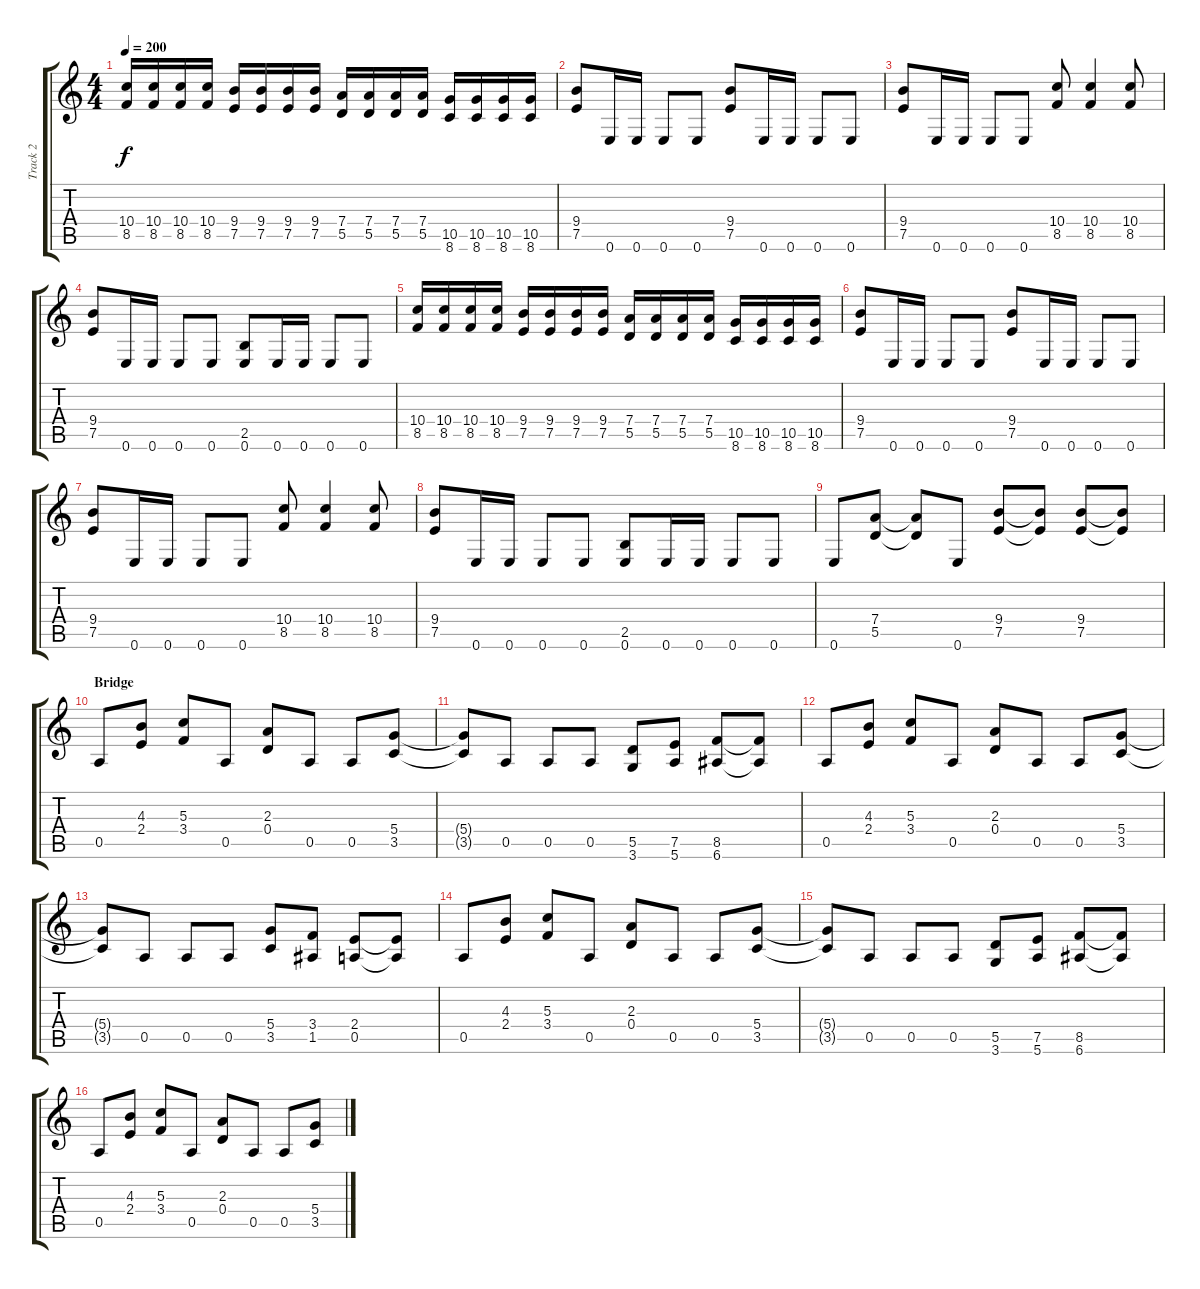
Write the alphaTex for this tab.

\track ("Track 2" "Track 2") {instrument distortionguitar}
\staff {score tabs}
\tuning (E4 B3 G3 D3 A2 E2) {hide}
\ts (4 4)
\tempo 200
\clef g2
\ks c
(10.4 8.5).16{dy f} (10.4 8.5).16 (10.4 8.5).16 (10.4 8.5).16 (9.4 7.5).16 (9.4 7.5).16 (9.4 7.5).16 (9.4 7.5).16 (7.4 5.5).16 (7.4 5.5).16 (7.4 5.5).16 (7.4 5.5).16 (10.5 8.6).16 (10.5 8.6).16 (10.5 8.6).16 (10.5 8.6).16 |
(9.4 7.5).8 0.6.16 0.6.16 0.6.8 0.6.8 (9.4 7.5).8 0.6.16 0.6.16 0.6.8 0.6.8 |
(9.4 7.5).8 0.6.16 0.6.16 0.6.8 0.6.8 (10.4 8.5).8 (10.4 8.5).4 (10.4 8.5).8 |
(9.4 7.5).8 0.6.16 0.6.16 0.6.8 0.6.8 (2.5 0.6).8 0.6.16 0.6.16 0.6.8 0.6.8 |
(10.4 8.5).16 (10.4 8.5).16 (10.4 8.5).16 (10.4 8.5).16 (9.4 7.5).16 (9.4 7.5).16 (9.4 7.5).16 (9.4 7.5).16 (7.4 5.5).16 (7.4 5.5).16 (7.4 5.5).16 (7.4 5.5).16 (10.5 8.6).16 (10.5 8.6).16 (10.5 8.6).16 (10.5 8.6).16 |
(9.4 7.5).8 0.6.16 0.6.16 0.6.8 0.6.8 (9.4 7.5).8 0.6.16 0.6.16 0.6.8 0.6.8 |
(9.4 7.5).8 0.6.16 0.6.16 0.6.8 0.6.8 (10.4 8.5).8 (10.4 8.5).4 (10.4 8.5).8 |
(9.4 7.5).8 0.6.16 0.6.16 0.6.8 0.6.8 (2.5 0.6).8 0.6.16 0.6.16 0.6.8 0.6.8 |
0.6.8 (7.4 5.5).8 (7.4{t} 5.5{t}).8 0.6.8 (9.4 7.5).8 (9.4{t} 7.5{t}).8 (9.4 7.5).8 (9.4{t} 7.5{t}).8 |
\section ("" "Bridge")
0.5.8 (4.3 2.4).8 (5.3 3.4).8 0.5.8 (2.3 0.4).8 0.5.8 0.5.8 (5.4 3.5).8 |
(5.4{t} 3.5{t}).8 0.5.8 0.5.8 0.5.8 (5.5 3.6).8 (7.5 5.6).8 (8.5 6.6).8 (8.5{t} 6.6{t}).8 |
0.5.8 (4.3 2.4).8 (5.3 3.4).8 0.5.8 (2.3 0.4).8 0.5.8 0.5.8 (5.4 3.5).8 |
(5.4{t} 3.5{t}).8 0.5.8 0.5.8 0.5.8 (5.4 3.5).8 (3.4 1.5).8 (2.4 0.5).8 (2.4{t} 0.5{t}).8 |
0.5.8 (4.3 2.4).8 (5.3 3.4).8 0.5.8 (2.3 0.4).8 0.5.8 0.5.8 (5.4 3.5).8 |
(5.4{t} 3.5{t}).8 0.5.8 0.5.8 0.5.8 (5.5 3.6).8 (7.5 5.6).8 (8.5 6.6).8 (8.5{t} 6.6{t}).8 |
0.5.8 (4.3 2.4).8 (5.3 3.4).8 0.5.8 (2.3 0.4).8 0.5.8 0.5.8 (5.4 3.5).8
